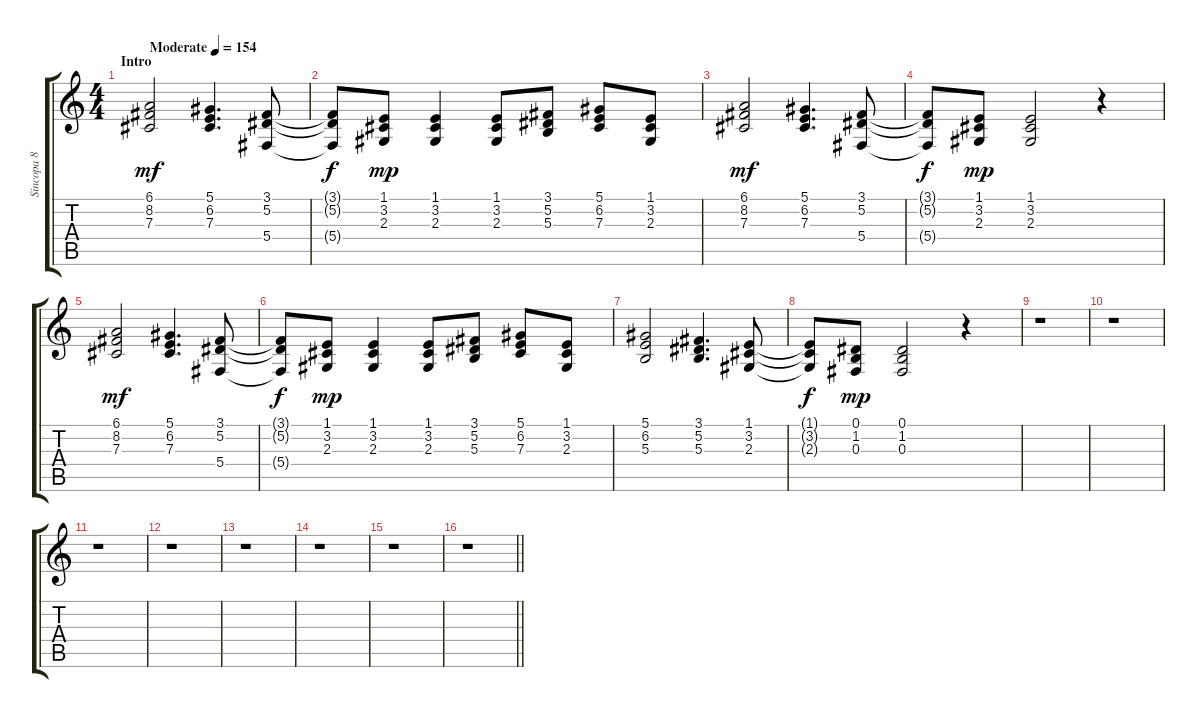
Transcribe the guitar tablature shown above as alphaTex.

\track ("Sincopa 8 - Choir" "Sincopa 8 ") {instrument choiraahs}
\staff {score tabs}
\tuning (Eb4 Bb3 Gb3 Db3 Ab2 Eb2) {hide}
\ts (4 4)
\section ("" "Intro")
\tempo (154 "Moderate")
\clef g2
\ks c
(6.1 8.2 7.3).2{dy mf instrument choiraahs} (5.1 6.2 7.3).4{d} (3.1 5.2 5.4).8 |
(3.1{t} 5.2{t} 5.4{t}).8{dy f} (1.1 3.2 2.3).8{dy mp} (1.1 3.2 2.3).4 (1.1 3.2 2.3).8 (3.1 5.2 5.3).8 (5.1 6.2 7.3).8 (1.1 3.2 2.3).8 |
(6.1 8.2 7.3).2{dy mf} (5.1 6.2 7.3).4{d} (3.1 5.2 5.4).8 |
(3.1{t} 5.2{t} 5.4{t}).8{dy f} (1.1 3.2 2.3).8{dy mp} (1.1 3.2 2.3).2 r.4 |
(6.1 8.2 7.3).2{dy mf} (5.1 6.2 7.3).4{d} (3.1 5.2 5.4).8 |
(3.1{t} 5.2{t} 5.4{t}).8{dy f} (1.1 3.2 2.3).8{dy mp} (1.1 3.2 2.3).4 (1.1 3.2 2.3).8 (3.1 5.2 5.3).8 (5.1 6.2 7.3).8 (1.1 3.2 2.3).8 |
(5.1 6.2 5.3).2 (3.1 5.2 5.3).4{d} (1.1 3.2 2.3).8 |
(1.1{t} 3.2{t} 2.3{t}).8{dy f} (0.1 1.2 0.3).8{dy mp} (0.1 1.2 0.3).2 r.4 |
r.1 |
r.1 |
r.1 |
r.1 |
r.1 |
r.1 |
r.1 |
\barLineRight lightlight
r.1
